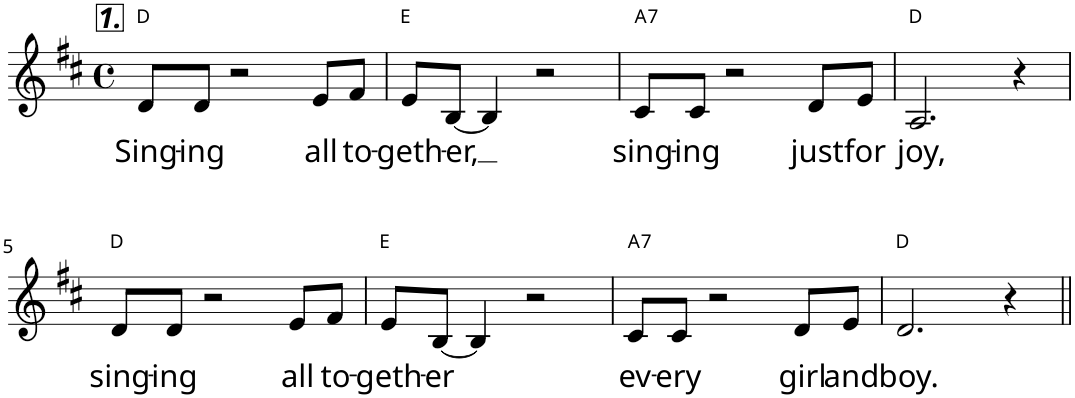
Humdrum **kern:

**kern	**text	**harte
*part1	*part1	*part1
*staff1	*staff1	*
*clefG2	*	*
*k[f#c#]	*	*
*D:	*	*
*M4/4	*	*
*met(c)	*	*
=1	=1	=1
!LO:TX:a:Bi:t=1.	!	!
!	!LO:LY:b	!
8d/L	Sing-	D:maj
!	!LO:LY:b	!
8d/J	-ing	.
2r	.	.
!	!LO:LY:b	!
8e/L	all	.
!	!LO:LY:b	!
8f#/J	to-	.
=2	=2	=2
!	!LO:LY:b	!
8e/L	-geth-	E:maj
!	!LO:LY:b	!
[8B/J	-er,	.
4B/]	.	.
2r	.	.
=3	=3	=3
!	!LO:LY:b	!LO:H:kt=7
8c#/L	sing-	A:7
!	!LO:LY:b	!
8c#/J	-ing	.
2r	.	.
!	!LO:LY:b	!
8d/L	just	.
!	!LO:LY:b	!
8e/J	for	.
=4	=4	=4
!	!LO:LY:b	!
2.A/	joy,	D:maj
4r	.	.
!!LO:LB:g=z
=5	=5	=5
!	!LO:LY:b	!
8d/L	sing-	D:maj
!	!LO:LY:b	!
8d/J	-ing	.
2r	.	.
!	!LO:LY:b	!
8e/L	all	.
!	!LO:LY:b	!
8f#/J	to-	.
=6	=6	=6
!	!LO:LY:b	!
8e/L	-geth-	E:maj
!	!LO:LY:b	!
[8B/J	-er	.
4B/]	.	.
2r	.	.
=7	=7	=7
!	!LO:LY:b	!LO:H:kt=7
8c#/L	ev-	A:7
!	!LO:LY:b	!
8c#/J	-ery	.
2r	.	.
!	!LO:LY:b	!
8d/L	girl	.
!	!LO:LY:b	!
8e/J	and	.
=8	=8	=8
!	!LO:LY:b	!
2.d/	boy.	D:maj
4r	.	.
=||	=||	=||
*-	*-	*-
